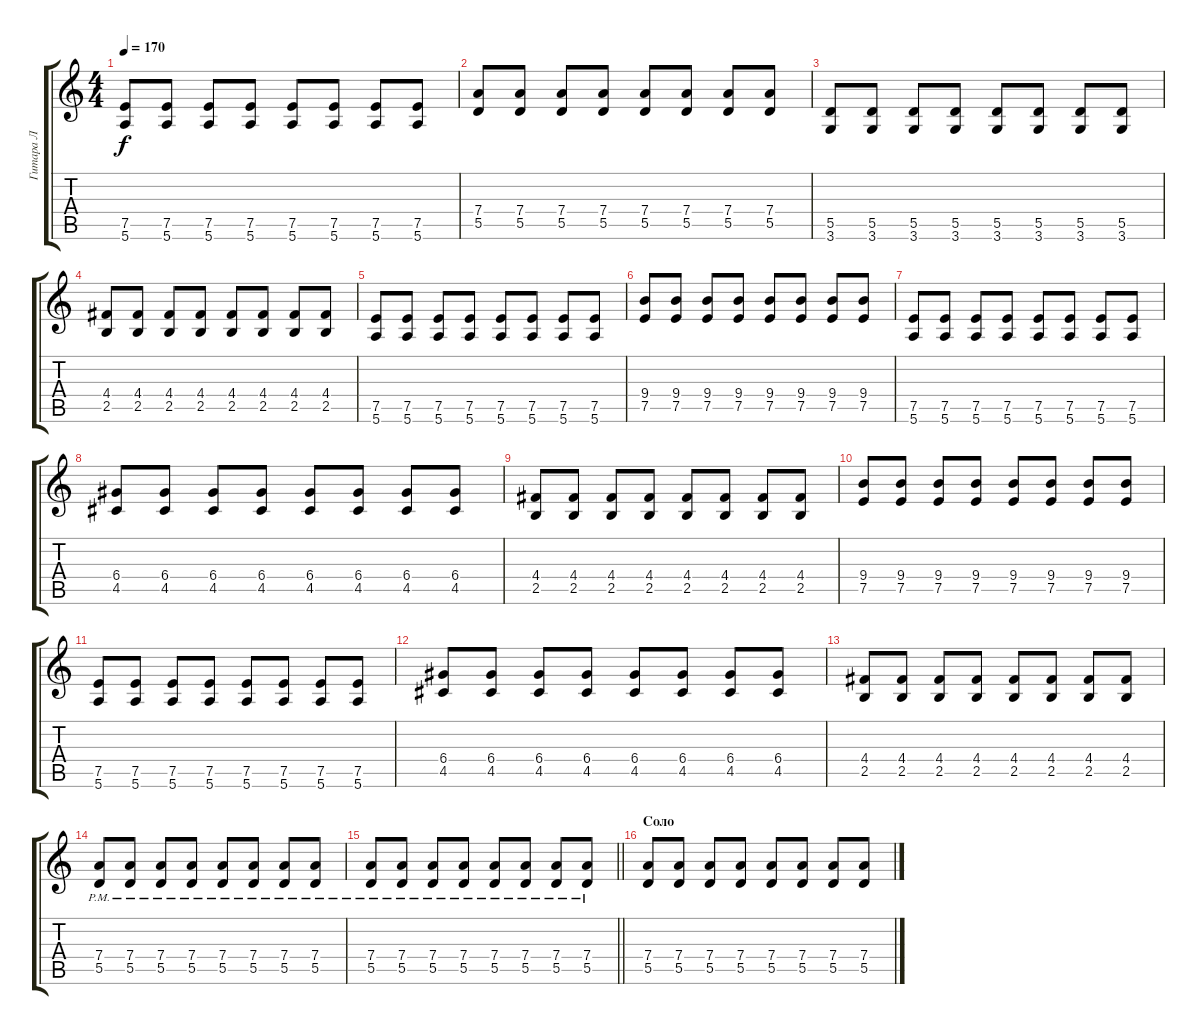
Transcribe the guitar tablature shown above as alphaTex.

\track ("Гитара Л" "Гитара Л") {instrument distortionguitar}
\staff {score tabs}
\tuning (E4 B3 G3 D3 A2 E2) {hide}
\ts (4 4)
\tempo 170
\clef g2
\ks c
(7.5 5.6).8{dy f} (7.5 5.6).8 (7.5 5.6).8 (7.5 5.6).8 (7.5 5.6).8 (7.5 5.6).8 (7.5 5.6).8 (7.5 5.6).8 |
(7.4 5.5).8 (7.4 5.5).8 (7.4 5.5).8 (7.4 5.5).8 (7.4 5.5).8 (7.4 5.5).8 (7.4 5.5).8 (7.4 5.5).8 |
(5.5 3.6).8 (5.5 3.6).8 (5.5 3.6).8 (5.5 3.6).8 (5.5 3.6).8 (5.5 3.6).8 (5.5 3.6).8 (5.5 3.6).8 |
(4.4 2.5).8 (4.4 2.5).8 (4.4 2.5).8 (4.4 2.5).8 (4.4 2.5).8 (4.4 2.5).8 (4.4 2.5).8 (4.4 2.5).8 |
(7.5 5.6).8 (7.5 5.6).8 (7.5 5.6).8 (7.5 5.6).8 (7.5 5.6).8 (7.5 5.6).8 (7.5 5.6).8 (7.5 5.6).8 |
(9.4 7.5).8 (9.4 7.5).8 (9.4 7.5).8 (9.4 7.5).8 (9.4 7.5).8 (9.4 7.5).8 (9.4 7.5).8 (9.4 7.5).8 |
(7.5 5.6).8 (7.5 5.6).8 (7.5 5.6).8 (7.5 5.6).8 (7.5 5.6).8 (7.5 5.6).8 (7.5 5.6).8 (7.5 5.6).8 |
(6.4 4.5).8 (6.4 4.5).8 (6.4 4.5).8 (6.4 4.5).8 (6.4 4.5).8 (6.4 4.5).8 (6.4 4.5).8 (6.4 4.5).8 |
(4.4 2.5).8 (4.4 2.5).8 (4.4 2.5).8 (4.4 2.5).8 (4.4 2.5).8 (4.4 2.5).8 (4.4 2.5).8 (4.4 2.5).8 |
(9.4 7.5).8 (9.4 7.5).8 (9.4 7.5).8 (9.4 7.5).8 (9.4 7.5).8 (9.4 7.5).8 (9.4 7.5).8 (9.4 7.5).8 |
(7.5 5.6).8 (7.5 5.6).8 (7.5 5.6).8 (7.5 5.6).8 (7.5 5.6).8 (7.5 5.6).8 (7.5 5.6).8 (7.5 5.6).8 |
(6.4 4.5).8 (6.4 4.5).8 (6.4 4.5).8 (6.4 4.5).8 (6.4 4.5).8 (6.4 4.5).8 (6.4 4.5).8 (6.4 4.5).8 |
(4.4 2.5).8 (4.4 2.5).8 (4.4 2.5).8 (4.4 2.5).8 (4.4 2.5).8 (4.4 2.5).8 (4.4 2.5).8 (4.4 2.5).8 |
(7.4{pm} 5.5{pm}).8 (7.4{pm} 5.5{pm}).8 (7.4{pm} 5.5{pm}).8 (7.4{pm} 5.5{pm}).8 (7.4{pm} 5.5{pm}).8 (7.4{pm} 5.5{pm}).8 (7.4{pm} 5.5{pm}).8 (7.4{pm} 5.5{pm}).8 |
\barLineRight lightlight
(7.4{pm} 5.5{pm}).8 (7.4{pm} 5.5{pm}).8 (7.4{pm} 5.5{pm}).8 (7.4{pm} 5.5{pm}).8 (7.4{pm} 5.5{pm}).8 (7.4{pm} 5.5{pm}).8 (7.4{pm} 5.5{pm}).8 (7.4{pm} 5.5{pm}).8 |
\section ("" "Соло")
(7.4 5.5).8{volume 9} (7.4 5.5).8 (7.4 5.5).8 (7.4 5.5).8 (7.4 5.5).8 (7.4 5.5).8 (7.4 5.5).8 (7.4 5.5).8
